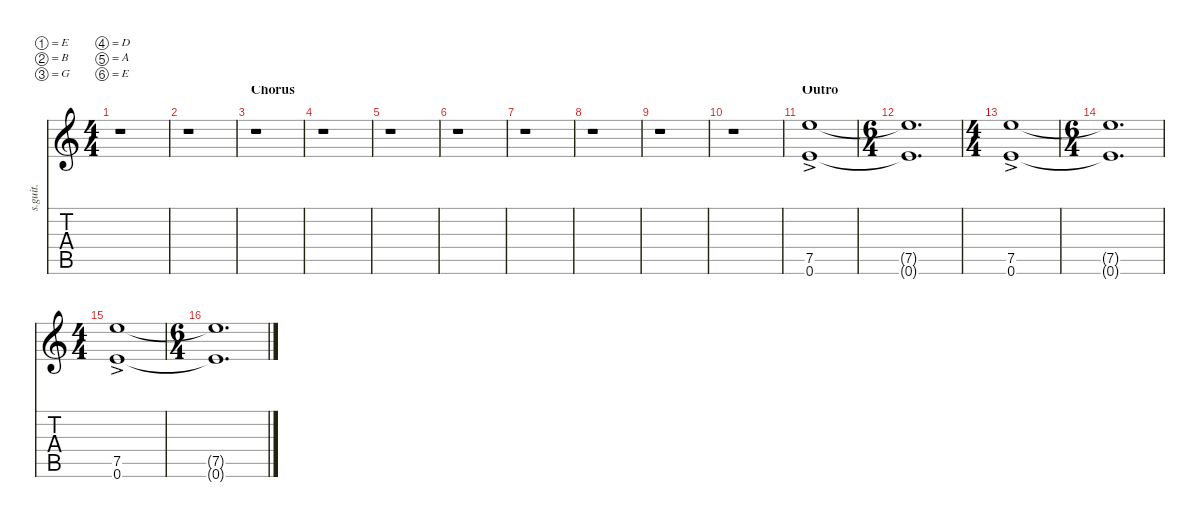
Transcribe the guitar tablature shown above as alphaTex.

\defaultSystemsLayout 4
\hideDynamics
\bracketExtendMode nobrackets
\track ("Bells" "s.guit.") {instrument tubularbells}
\staff {score tabs}
\tuning (E5 B4 G4 D4 A3 E3)
\displaytranspose 12
\ts (4 4)
\tempo (118 hide)
\clef g2
\ks c
r.1{dy ff} |
r.1 |
\section ("" "Chorus")
r.1 |
r.1 |
r.1 |
r.1 |
r.1 |
r.1 |
r.1 |
r.1 |
\section ("" "Outro")
(7.5{ac} 0.6{ac}).1{lyrics (0 "") lyrics (1 "") lyrics (2 "") lyrics (3 "") lyrics (4 "") dy mp} |
\ts (6 4)
\beaming (8 2 2 2 2)
(7.5{t} 0.6{t}).1{d lyrics (0 "") lyrics (1 "") lyrics (2 "") lyrics (3 "") lyrics (4 "") dy ff} |
\ts (4 4)
\beaming (8 2 2 2 2)
(7.5{ac} 0.6{ac}).1{lyrics (0 "") lyrics (1 "") lyrics (2 "") lyrics (3 "") lyrics (4 "") dy mp} |
\ts (6 4)
\beaming (8 2 2 2 2)
(7.5{t} 0.6{t}).1{d lyrics (0 "") lyrics (1 "") lyrics (2 "") lyrics (3 "") lyrics (4 "") dy ff} |
\ts (4 4)
\beaming (8 2 2 2 2)
(7.5{ac} 0.6{ac}).1{lyrics (0 "") lyrics (1 "") lyrics (2 "") lyrics (3 "") lyrics (4 "") dy mp} |
\ts (6 4)
\beaming (8 2 2 2 2)
(7.5{t} 0.6{t}).1{d lyrics (0 "") lyrics (1 "") lyrics (2 "") lyrics (3 "") lyrics (4 "") dy ff}
